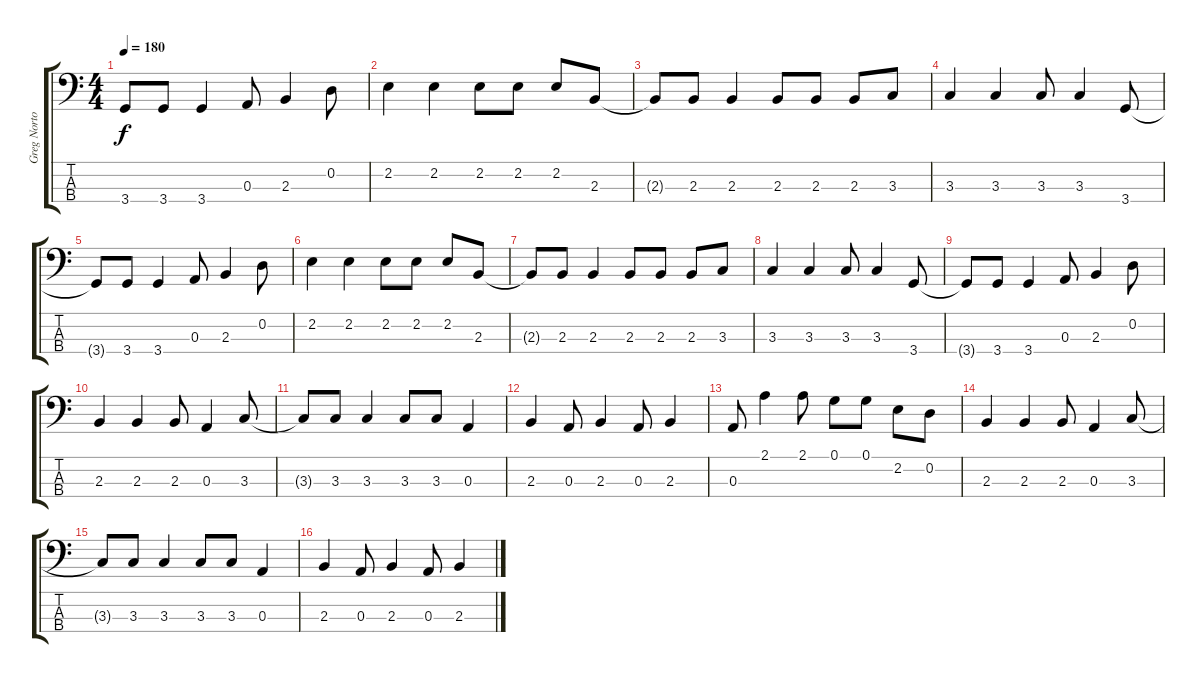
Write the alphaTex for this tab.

\track ("Greg Norton - Bass" "Greg Norto") {instrument electricbasspick}
\staff {score tabs}
\tuning (G2 D2 A1 E1) {hide}
\ts (4 4)
\tempo 180
\clef f4
\ks c
3.4{t}.8{dy f} 3.4.8 3.4.4 0.3.8 2.3.4 0.2.8 |
2.2.4 2.2.4 2.2.8 2.2.8 2.2.8 2.3.8 |
2.3{t}.8 2.3.8 2.3.4 2.3.8 2.3.8 2.3.8 3.3.8 |
3.3.4 3.3.4 3.3.8 3.3.4 3.4.8 |
3.4{t}.8 3.4.8 3.4.4 0.3.8 2.3.4 0.2.8 |
2.2.4 2.2.4 2.2.8 2.2.8 2.2.8 2.3.8 |
2.3{t}.8 2.3.8 2.3.4 2.3.8 2.3.8 2.3.8 3.3.8 |
3.3.4 3.3.4 3.3.8 3.3.4 3.4.8 |
3.4{t}.8 3.4.8 3.4.4 0.3.8 2.3.4 0.2.8 |
2.3.4 2.3.4 2.3.8 0.3.4 3.3.8 |
3.3{t}.8 3.3.8 3.3.4 3.3.8 3.3.8 0.3.4 |
2.3.4 0.3.8 2.3.4 0.3.8 2.3.4 |
0.3.8 2.1.4 2.1.8 0.1.8 0.1.8 2.2.8 0.2.8 |
2.3.4 2.3.4 2.3.8 0.3.4 3.3.8 |
3.3{t}.8 3.3.8 3.3.4 3.3.8 3.3.8 0.3.4 |
2.3.4 0.3.8 2.3.4 0.3.8 2.3.4
